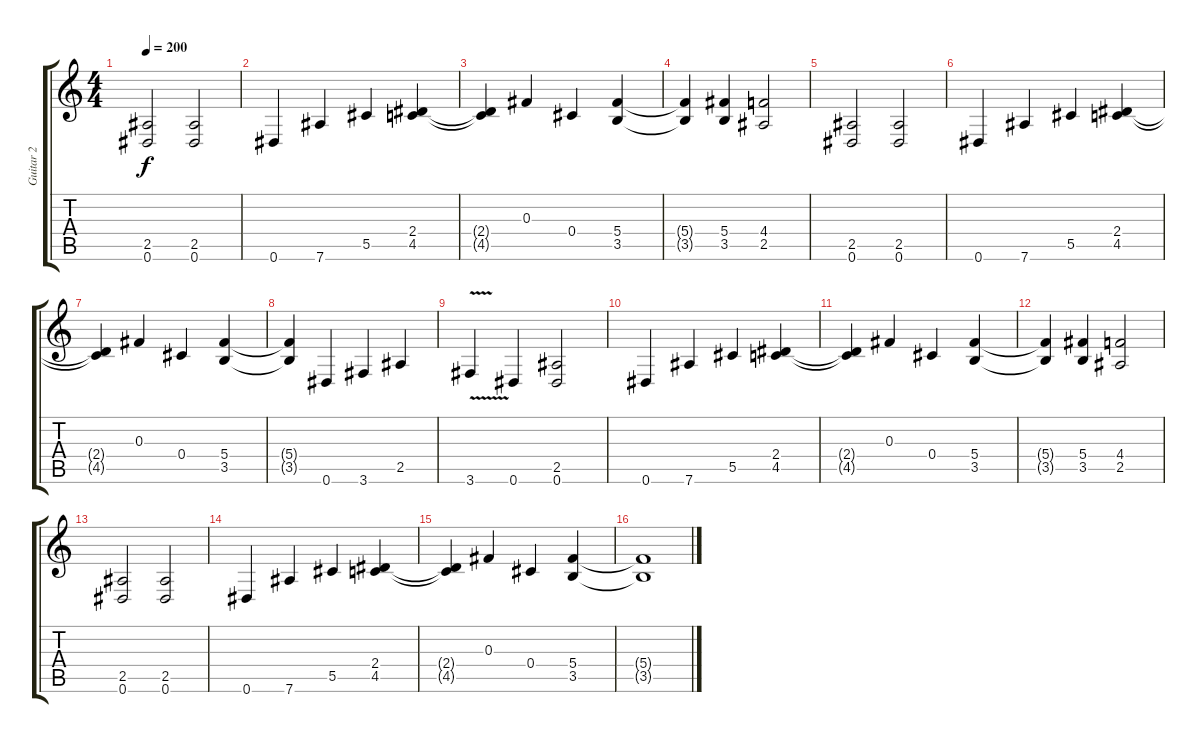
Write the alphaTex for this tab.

\track ("Guitar 2" "Guitar 2") {instrument overdrivenguitar}
\staff {score tabs}
\tuning (Eb4 Bb3 Gb3 Db3 Ab2 Eb2) {hide}
\ts (4 4)
\tempo 200
\clef g2
\ks c
(2.5 0.6).2{dy f} (2.5 0.6).2 |
0.6.4 7.6.4 5.5.4 (2.4 4.5).4 |
(2.4{t} 4.5{t}).4 0.3.4 0.4.4 (5.4 3.5).4 |
(5.4{t} 3.5{t}).4 (5.4 3.5).4 (4.4 2.5).2 |
(2.5 0.6).2 (2.5 0.6).2 |
0.6.4 7.6.4 5.5.4 (2.4 4.5).4 |
(2.4{t} 4.5{t}).4 0.3.4 0.4.4 (5.4 3.5).4 |
(5.4{t} 3.5{t}).4 0.6.4 3.6.4 2.5.4 |
3.6{v}.4 0.6.4 (2.5 0.6).2 |
0.6.4 7.6.4 5.5.4 (2.4 4.5).4 |
(2.4{t} 4.5{t}).4 0.3.4 0.4.4 (5.4 3.5).4 |
(5.4{t} 3.5{t}).4 (5.4 3.5).4 (4.4 2.5).2 |
(2.5 0.6).2 (2.5 0.6).2 |
0.6.4 7.6.4 5.5.4 (2.4 4.5).4 |
(2.4{t} 4.5{t}).4 0.3.4 0.4.4 (5.4 3.5).4 |
(5.4{t} 3.5{t}).1
